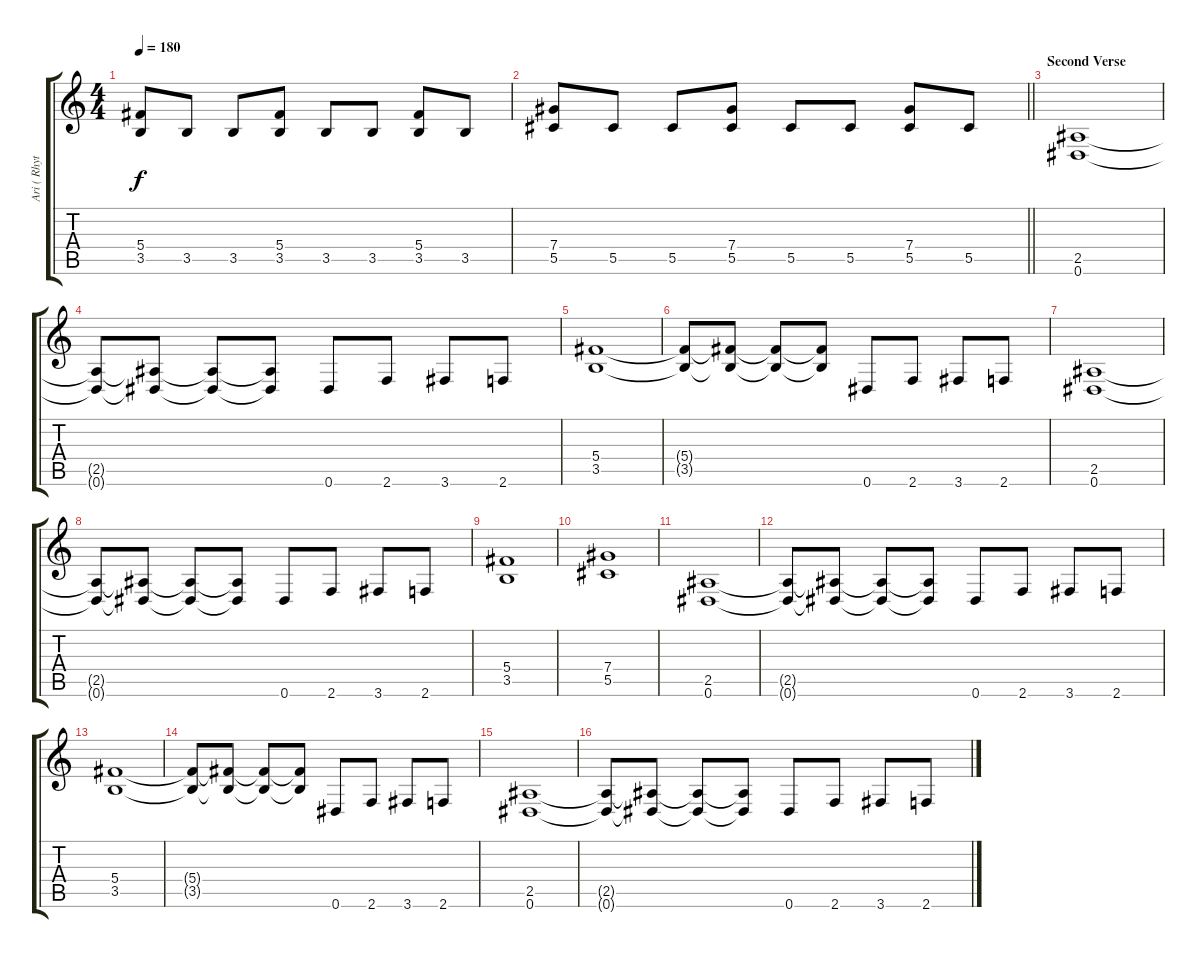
\track ("Ari ( Rhythm )" "Ari ( Rhyt") {instrument distortionguitar}
\staff {score tabs}
\tuning (Eb4 Bb3 Gb3 Db3 Ab2 Eb2) {hide}
\ts (4 4)
\tempo 180
\clef g2
\ks c
(5.4 3.5).8{dy f} 3.5.8 3.5.8 (5.4 3.5).8 3.5.8 3.5.8 (5.4 3.5).8 3.5.8 |
\barLineRight lightlight
(7.4 5.5).8 5.5.8 5.5.8 (7.4 5.5).8 5.5.8 5.5.8 (7.4 5.5).8 5.5.8 |
\section ("" "Second Verse")
(2.5 0.6).1 |
(2.5{t} 0.6{t}).8 (2.5{t} 0.6{t}).8 (2.5{t} 0.6{t}).8 (2.5{t} 0.6{t}).8 0.6.8 2.6.8 3.6.8 2.6.8 |
(5.4 3.5).1 |
(5.4{t} 3.5{t}).8 (5.4{t} 3.5{t}).8 (5.4{t} 3.5{t}).8 (5.4{t} 3.5{t}).8 0.6.8 2.6.8 3.6.8 2.6.8 |
(2.5 0.6).1 |
(2.5{t} 0.6{t}).8 (2.5{t} 0.6{t}).8 (2.5{t} 0.6{t}).8 (2.5{t} 0.6{t}).8 0.6.8 2.6.8 3.6.8 2.6.8 |
(5.4 3.5).1 |
(7.4 5.5).1 |
(2.5 0.6).1 |
(2.5{t} 0.6{t}).8 (2.5{t} 0.6{t}).8 (2.5{t} 0.6{t}).8 (2.5{t} 0.6{t}).8 0.6.8 2.6.8 3.6.8 2.6.8 |
(5.4 3.5).1 |
(5.4{t} 3.5{t}).8 (5.4{t} 3.5{t}).8 (5.4{t} 3.5{t}).8 (5.4{t} 3.5{t}).8 0.6.8 2.6.8 3.6.8 2.6.8 |
(2.5 0.6).1 |
(2.5{t} 0.6{t}).8 (2.5{t} 0.6{t}).8 (2.5{t} 0.6{t}).8 (2.5{t} 0.6{t}).8 0.6.8 2.6.8 3.6.8 2.6.8
